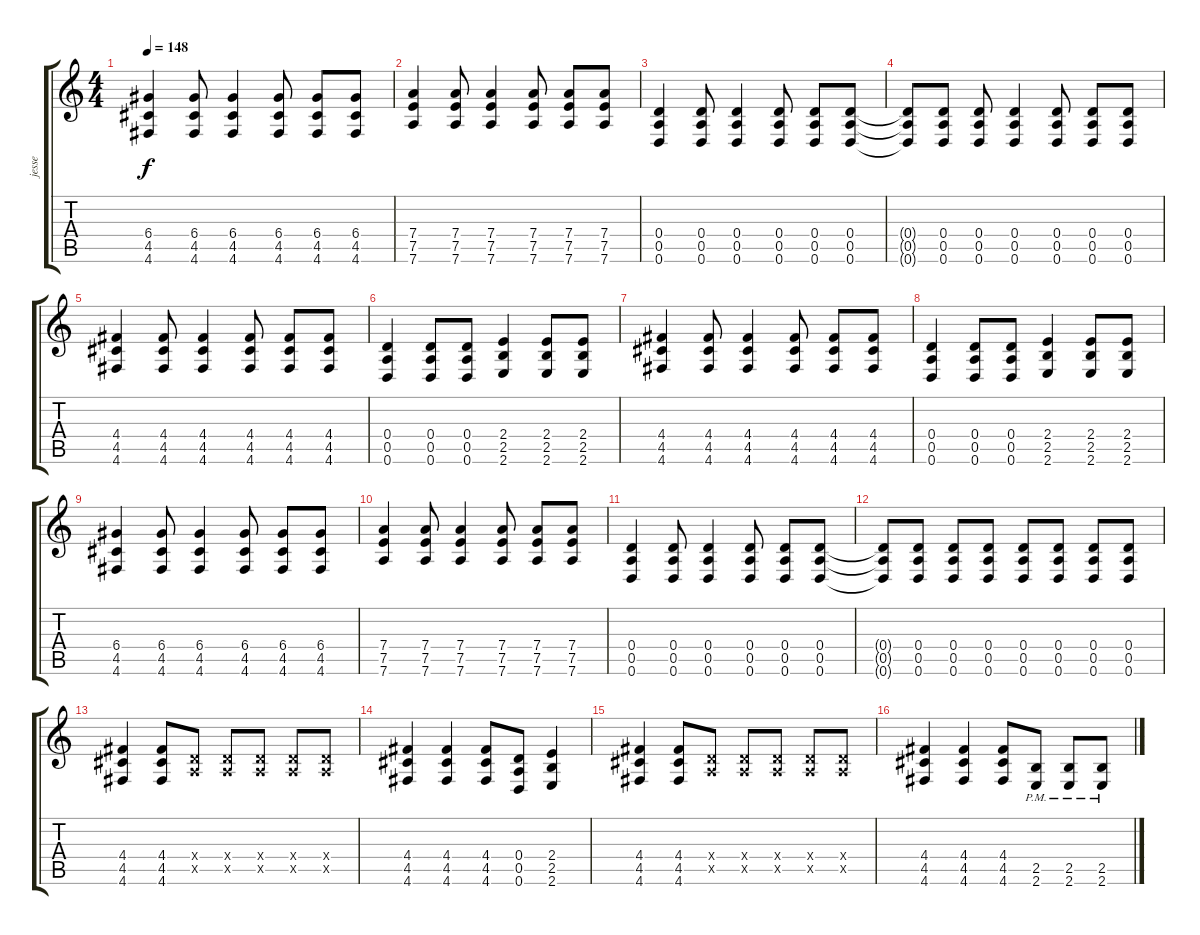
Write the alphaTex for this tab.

\track ("jesse" "jesse") {instrument overdrivenguitar}
\staff {score tabs}
\tuning (E4 B3 G3 D3 A2 D2) {hide}
\ts (4 4)
\tempo 148
\clef g2
\ks c
(6.4 4.5 4.6).4{dy f} (6.4 4.5 4.6).8 (6.4 4.5 4.6).4 (6.4 4.5 4.6).8 (6.4 4.5 4.6).8 (6.4 4.5 4.6).8 |
(7.4 7.5 7.6).4 (7.4 7.5 7.6).8 (7.4 7.5 7.6).4 (7.4 7.5 7.6).8 (7.4 7.5 7.6).8 (7.4 7.5 7.6).8 |
(0.4 0.5 0.6).4 (0.4 0.5 0.6).8 (0.4 0.5 0.6).4 (0.4 0.5 0.6).8 (0.4 0.5 0.6).8 (0.4 0.5 0.6).8 |
(0.4{t} 0.5{t} 0.6{t}).8 (0.4 0.5 0.6).8 (0.4 0.5 0.6).8 (0.4 0.5 0.6).4 (0.4 0.5 0.6).8 (0.4 0.5 0.6).8 (0.4 0.5 0.6).8 |
(4.4 4.5 4.6).4 (4.4 4.5 4.6).8 (4.4 4.5 4.6).4 (4.4 4.5 4.6).8 (4.4 4.5 4.6).8 (4.4 4.5 4.6).8 |
(0.4 0.5 0.6).4 (0.4 0.5 0.6).8 (0.4 0.5 0.6).8 (2.4 2.5 2.6).4 (2.4 2.5 2.6).8 (2.4 2.5 2.6).8 |
(4.4 4.5 4.6).4 (4.4 4.5 4.6).8 (4.4 4.5 4.6).4 (4.4 4.5 4.6).8 (4.4 4.5 4.6).8 (4.4 4.5 4.6).8 |
(0.4 0.5 0.6).4 (0.4 0.5 0.6).8 (0.4 0.5 0.6).8 (2.4 2.5 2.6).4 (2.4 2.5 2.6).8 (2.4 2.5 2.6).8 |
(6.4 4.5 4.6).4 (6.4 4.5 4.6).8 (6.4 4.5 4.6).4 (6.4 4.5 4.6).8 (6.4 4.5 4.6).8 (6.4 4.5 4.6).8 |
(7.4 7.5 7.6).4 (7.4 7.5 7.6).8 (7.4 7.5 7.6).4 (7.4 7.5 7.6).8 (7.4 7.5 7.6).8 (7.4 7.5 7.6).8 |
(0.4 0.5 0.6).4 (0.4 0.5 0.6).8 (0.4 0.5 0.6).4 (0.4 0.5 0.6).8 (0.4 0.5 0.6).8 (0.4 0.5 0.6).8 |
(0.4{t} 0.5{t} 0.6{t}).8 (0.4 0.5 0.6).8 (0.4 0.5 0.6).8 (0.4 0.5 0.6).8 (0.4 0.5 0.6).8 (0.4 0.5 0.6).8 (0.4 0.5 0.6).8 (0.4 0.5 0.6).8 |
(4.4 4.5 4.6).4 (4.4 4.5 4.6).8 (0.4{x} 0.5{x}).8 (0.4{x} 0.5{x}).8 (0.4{x} 0.5{x}).8 (0.4{x} 0.5{x}).8 (0.4{x} 0.5{x}).8 |
(4.4 4.5 4.6).4 (4.4 4.5 4.6).4 (4.4 4.5 4.6).8 (0.4 0.5 0.6).8 (2.4 2.5 2.6).4 |
(4.4 4.5 4.6).4 (4.4 4.5 4.6).8 (0.4{x} 0.5{x}).8 (0.4{x} 0.5{x}).8 (0.4{x} 0.5{x}).8 (0.4{x} 0.5{x}).8 (0.4{x} 0.5{x}).8 |
(4.4 4.5 4.6).4 (4.4 4.5 4.6).4 (4.4 4.5 4.6).8 (2.5{pm} 2.6{pm}).8 (2.5{pm} 2.6{pm}).8 (2.5{pm} 2.6{pm}).8
